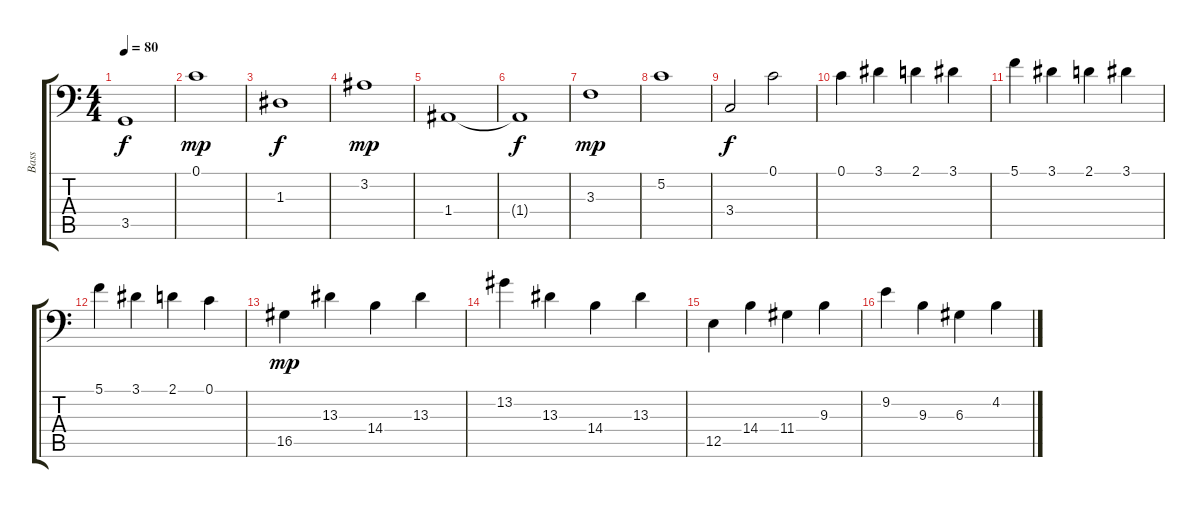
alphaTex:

\track ("Bass" "Bass") {instrument acousticbass}
\staff {score tabs}
\tuning (C3 G2 D2 A1 E1 B0) {hide}
\ts (4 4)
\tempo 80
\clef f4
\ks c
3.5.1{dy f} |
0.1.1{dy mp} |
1.3.1{dy f} |
3.2.1{dy mp} |
1.4.1 |
1.4{t}.1{dy f} |
3.3.1{dy mp} |
5.2.1 |
3.4.2{dy f} 0.1.2 |
0.1.4 3.1.4 2.1.4 3.1.4 |
5.1.4 3.1.4 2.1.4 3.1.4 |
5.1.4 3.1.4 2.1.4 0.1.4 |
16.5.4{dy mp} 13.3.4 14.4.4 13.3.4 |
13.2.4 13.3.4 14.4.4 13.3.4 |
12.5.4 14.4.4 11.4.4 9.3.4 |
9.2.4 9.3.4 6.3.4 4.2.4
